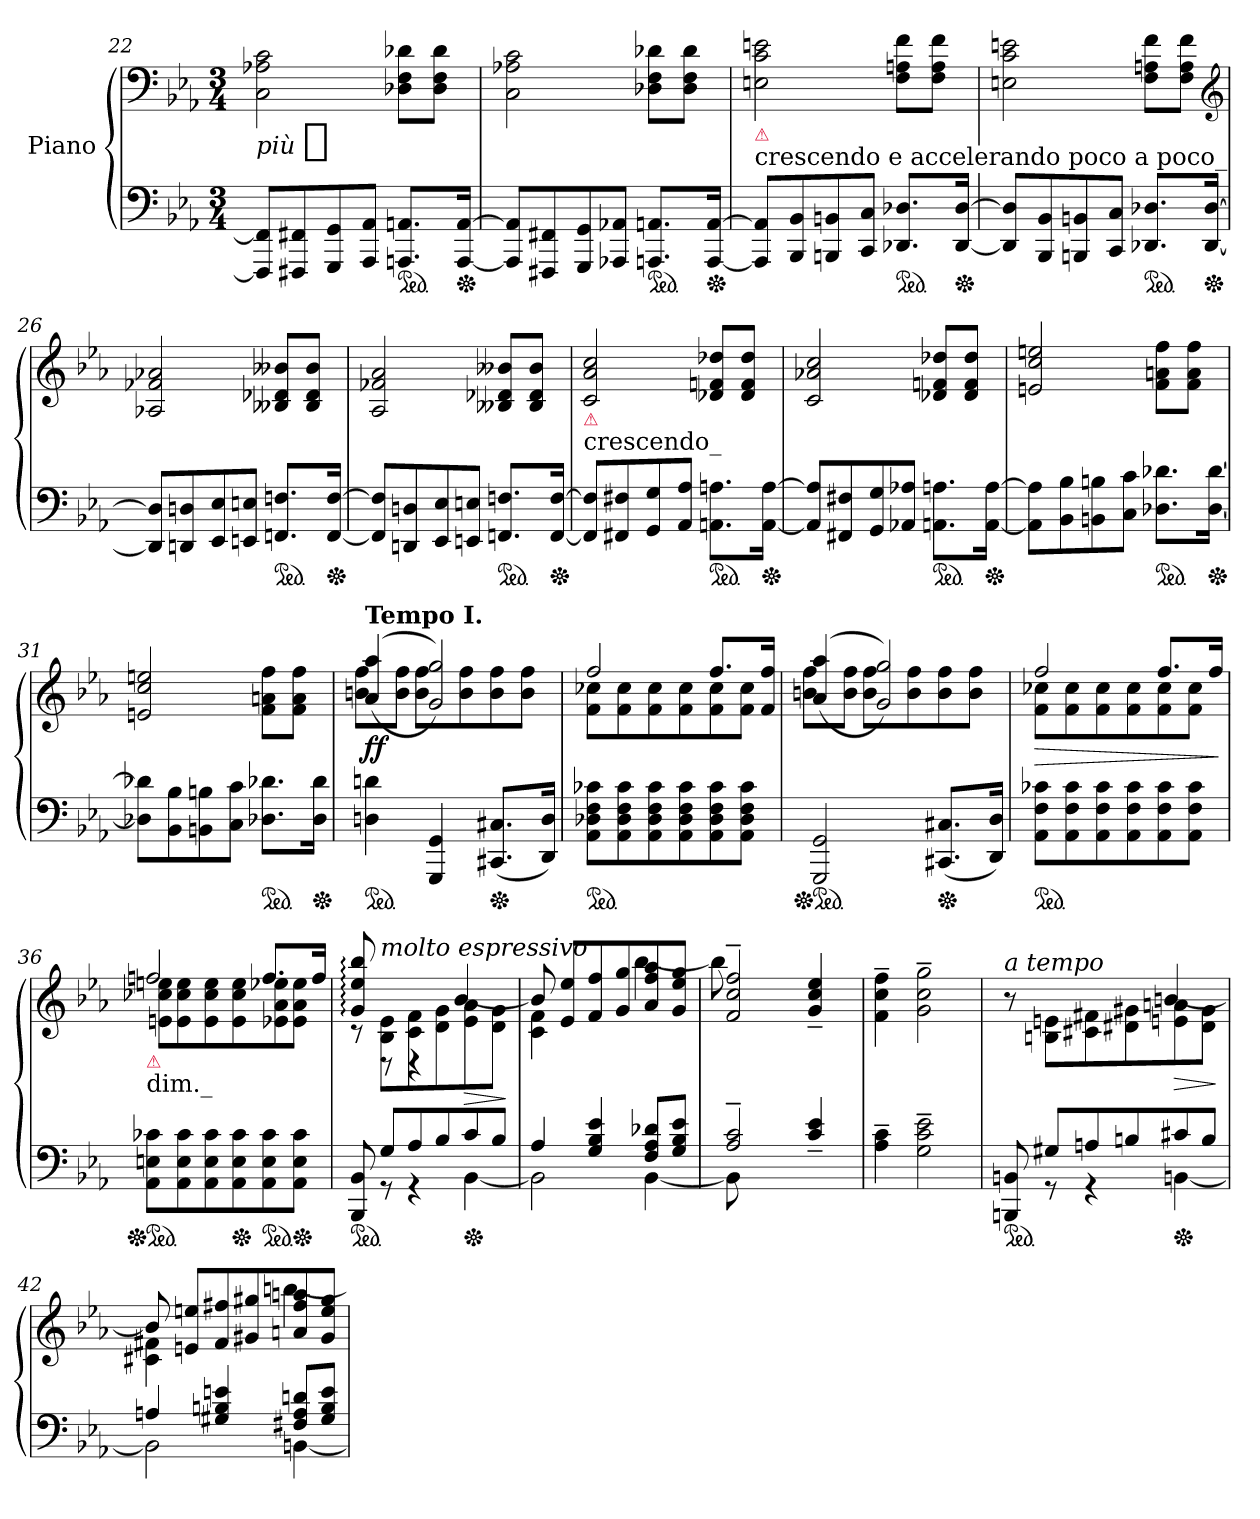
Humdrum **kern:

**kern	**kern	**dynam
*part1	*part1	*part1
*staff2	*staff1	*staff1/2
*I"Piano	*	*
*clefF4	*clefF4	*
*k[b-e-a-]	*k[b-e-a-]	*
*c:	*c:	*
*M3/4	*M3/4	*
=22	=22	=22
!	!	!LO:DY:t=più %s
8FFF]/ 8FF]/L	2C\ 2A-X\ 2c\	f
8FFF#X/ 8FF#X/	.	.
8GGG/ 8GG/	.	.
8AAA-/ 8AA-/J	.	.
*ped	*	*
8.AAAn/ 8.AAn/L	8D-X\ 8F\ 8d-X\L	.
.	8D-\ 8F\ 8d-\J	.
*Xped	*	*
[16AAA/ [16AA/Jk	.	.
=23	=23	=23
8AAA]/ 8AA]/L	2C\ 2A-X\ 2c\	.
8FFF#X/ 8FF#X/	.	.
8GGG/ 8GG/	.	.
8AAA-X/ 8AA-X/J	.	.
*ped	*	*
8.AAAn/ 8.AAn/L	8D-X\ 8F\ 8d-X\L	.
.	8D-\ 8F\ 8d-\J	.
*Xped	*	*
[16AAA/ [16AA/Jk	.	.
=24	=24	=24
!	!LO:TX:c:t=crescendo e accelerando poco a poco_	!
!	!LO:TX:b:Bi:color=crimson:t=⚠	!
8AAA]/ 8AA]/L	2En\ 2c\ 2en\	.
8BBB-/ 8BB-/	.	.
8BBBn/ 8BBn/	.	.
8CC/ 8C/J	.	.
*ped	*	*
8.DD-X/ 8.D-X/L	8F\ 8An\ 8f\L	.
.	8F\ 8A\ 8f\J	.
*Xped	*	*
[16DD-/ [16D-/Jk	.	.
=25	=25	=25
8DD-]/ 8D-]/L	2En\ 2c\ 2en\	.
8BBB-/ 8BB-/	.	.
8BBBn/ 8BBn/	.	.
8CC/ 8C/J	.	.
*ped	*	*
8.DD-X/ 8.D-X/L	8F\ 8An\ 8f\L	.
.	8F\ 8A\ 8f\J	.
*Xped	*	*
[16DD-/ [16D-/Jk	.	.
*	*clefG2	*
=26	=26	=26
8DD-]/ 8D-]/L	2A-X/ 2f-X/ 2a-X/	.
8DDn/ 8Dn/	.	.
8EE-/ 8E-/	.	.
8EEn/ 8En/J	.	.
*ped	*	*
8.FFn/ 8.Fn/L	8B--X/ 8d-X/ 8b--X/L	.
.	8B--/ 8d-/ 8b--/J	.
*Xped	*	*
[16FF/ [16F/Jk	.	.
=27	=27	=27
8FF]/ 8F]/L	2A-/ 2f-X/ 2a-/	.
8DDn/ 8Dn/	.	.
8EE-/ 8E-/	.	.
8EEn/ 8En/J	.	.
*ped	*	*
8.FFn/ 8.Fn/L	8B--X/ 8d-X/ 8b--X/L	.
.	8B--/ 8d-/ 8b--/J	.
*Xped	*	*
[16FF/ [16F/Jk	.	.
=28	=28	=28
!	!LO:TX:c:t=crescendo_	!
!	!LO:TX:b:Bi:color=crimson:t=⚠	!
8FF]/ 8F]/L	2c/ 2a-/ 2cc/	.
8FF#X/ 8F#X/	.	.
8GG/ 8G/	.	.
8AA-/ 8A-/J	.	.
*ped	*	*
8.AAn\ 8.An\L	8d-X/ 8fn/ 8dd-X/L	.
.	8d-/ 8f/ 8dd-/J	.
*Xped	*	*
[16AA\ [16A\Jk	.	.
=29	=29	=29
8AA]/ 8A]/L	2c/ 2a-X/ 2cc/	.
8FF#X/ 8F#X/	.	.
8GG/ 8G/	.	.
8AA-X/ 8A-X/J	.	.
*ped	*	*
8.AAn\ 8.An\L	8d-X/ 8fn/ 8dd-X/L	.
.	8d-/ 8f/ 8dd-/J	.
*Xped	*	*
[16AA\ [16A\Jk	.	.
=30	=30	=30
8AA]\ 8A]\L	2en/ 2cc/ 2een/	.
8BB-\ 8B-\	.	.
8BBn\ 8Bn\	.	.
8C\ 8c\J	.	.
*ped	*	*
8.D-X\ 8.d-X\L	8f\ 8an\ 8ff\L	.
.	8f\ 8a\ 8ff\J	.
*Xped	*	*
[16D-\ [16d-\Jk	.	.
=31	=31	=31
8D-X]\ 8d-X]\L	2en/ 2cc/ 2een/	.
8BB-\ 8B-\	.	.
8BBn\ 8Bn\	.	.
8C\ 8c\J	.	.
*ped	*	*
8.D-X\ 8.d-X\L	8f\ 8an\ 8ff\L	.
.	8f\ 8a\ 8ff\J	.
*Xped	*	*
16D-\ 16d-\Jk	.	.
=32	=32	=32
*	*^	*
!	!LO:TX:a:B:t=Tempo I.	!	!
*ped	*	*	*
4Dn\ 4dn\	(<(>4a-/ 4aa-/	8bn\ 8ff\L	ff
.	.	8b\ 8ff\J	.
4GGG/ 4GG/	2g/ 2gg/))	8b\ 8ff\L	.
.	.	8b\ 8ff\	.
*Xped	*	*	*
(8.CC#X/ 8.C#X/L	.	8b\ 8ff\	.
.	.	8b\ 8ff\J	.
16DD/ 16D/Jk)	.	.	.
=33	=33	=33	=33
*ped	*	*	*
8AA-\ 8D-X\ 8F\ 8c-X\L	2ff/	8f\ 8cc-X\L	.
8AA-\ 8D-\ 8F\ 8c-\	.	8f\ 8cc-\	.
8AA-\ 8D-\ 8F\ 8c-\	.	8f\ 8cc-\	.
8AA-\ 8D-\ 8F\ 8c-\	.	8f\ 8cc-\	.
8AA-\ 8D-\ 8F\ 8c-\	8.ff/L	8f\ 8cc-\	.
8AA-\ 8D-\ 8F\ 8c-\J	.	8f\ 8cc-\J	.
.	16f/ 16ff/Jk	.	.
=34	=34	=34	=34
*Xped	*	*	*
*ped	*	*	*
2GGG/ 2GG/	(<(>4a-/ 4aa-/	8bn\ 8ff\L	.
.	.	8b\ 8ff\J	.
.	2g/ 2gg/))	8b\ 8ff\L	.
.	.	8b\ 8ff\	.
*Xped	*	*	*
(8.CC#X/ 8.C#X/L	.	8b\ 8ff\	.
.	.	8b\ 8ff\J	.
16DD/ 16D/Jk)	.	.	.
=35	=35	=35	=35
*ped	*	*	*
8AA-\ 8F\ 8c-X\L	2ff/	8f\ 8cc-X\L	>
8AA-\ 8F\ 8c-\	.	8f\ 8cc-\	.
8AA-\ 8F\ 8c-\	.	8f\ 8cc-\	.
8AA-\ 8F\ 8c-\	.	8f\ 8cc-\	.
8AA-\ 8F\ 8c-\	8.ff/L	8f\ 8cc-\	.
8AA-\ 8F\ 8c-\J	.	8f\ 8cc-\J	.
.	16ff/Jk	.	.
*	*v	*v	*
.	.	]
=36	=36	=36
*	*^	*
!	!LO:TX:c:t=dim._	!	!
!	!LO:TX:b:Bi:color=crimson:t=⚠	!	!
*Xped	*	*	*
*ped	*	*	*
8AA-\ 8En\ 8c-X\L	2ffn/	8en\ 8cc-X\ 8een\L	.
8AA-\ 8E\ 8c-\	.	8e\ 8cc-\ 8ee\	.
8AA-\ 8E\ 8c-\	.	8e\ 8cc-\ 8ee\	.
*Xped	*	*	*
8AA-\ 8E\ 8c-\	.	8e\ 8cc-\ 8ee\	.
*ped	*	*	*
8AA-\ 8E\ 8c-\	8.ff/L	8e-X\ 8a-\ 8ee-X\	.
*Xped	*	*	*
8AA-\ 8E\ 8c-\J	.	8e-\ 8a-\ 8ee-\J	.
.	16ff/Jk	.	.
=37	=37	=37	=37
*^	*	*	*
*ped	*	*	*	*
8BBB-/ 8BB-/	8ryy	8g:/ 8ee-:/ 8bb-:/	8r	.
!	!	!LO:TX:a:i:t=molto espressivo	!	!
8G/L	8r	8B-\ 8e-\L	8r	.
8A-/	4r	8c\ 8f\	4r	.
8B-/	.	8d\ 8g\	.	.
*Xped	*	*	*	*
8c/	[4BB-\	8e-\ 8a-\	[4b-/	>
8B-/J	.	8d\ 8g\J	.	.
*v	*v	*	*	*
*	*v	*v	*
.	.	]
=38	=38	=38
*^	*^	*
4A-/	2BB-\]	8b-/]	4c\ 4f\	.
.	.	8e-/ 8ee-/L	.	.
4G/ 4B-/ 4e-/	.	8f/ 8ff/	4ryy	.
.	.	8g/ 8gg/	.	.
8F/ 8A-/ 8d-X/L	[4BB-\	8a-/ 8ff/ 8aa-/	[4bb-\	.
8G/ 8B-/ 8e-/J	.	8g/ 8ee-/ 8gg/J	.	.
=39	=39	=39	=39	=39
2A-~/ 2c~/	8BB-\]	2f~/ 2cc~/ 2ff~/	8bb-\]	.
.	2ryy	.	2ryy	.
4c~>/ 4e-~>/	.	4g~>/ 4cc~>/ 4ee-~>/	.	.
.	8ryy	.	8ryy	.
=40	=40	=40	=40	=40
!	!	!LO:TX:b:i:t=poco rit.	!	!
*v	*v	*	*	*
*	*v	*v	*
4A-~\ 4c~\	4f~\ 4cc~\ 4ff~\	.
2G~\ 2c~\ 2e-~\	2g~\ 2cc~\ 2gg~\	.
=41	=41	=41
*^	*^	*
!	!	!LO:TX:a:i:t=a tempo	!	!
*ped	*	*	*	*
8BBBn/ 8BBn/	8ryy	8r	2ryy	.
8G#X/L	8r	8Bn\ 8en\L	.	.
8An/	4r	8c#X\ 8f#X\	.	.
8Bn/	.	8d#X\ 8g#X\	.	.
*Xped	*	*	*	*
8c#X/	[4BBn\	8en\ 8an\	[4bn/	>
8B/J	.	8d#\ 8g#\J	.	.
*v	*v	*	*	*
*	*v	*v	*
.	.	]
=42	=42	=42
*^	*^	*
4An/	2BB\]	8b/]	4c#X\ 4f#X\	.
.	.	8en/ 8een/L	.	.
4G#X/ 4Bn/ 4en/	.	8f#/ 8ff#X/	4ryy	.
.	.	8g#X/ 8gg#X/	.	.
8F#X/ 8A/ 8dn/L	[4BBn\	8an/ 8ff#/ 8aan/	[4bbn\	.
8G#/ 8B/ 8e/J	.	8g#/ 8ee/ 8gg#/J	.	.
*v	*v	*	*	*
*	*v	*v	*
=	=	=
*-	*-	*-
